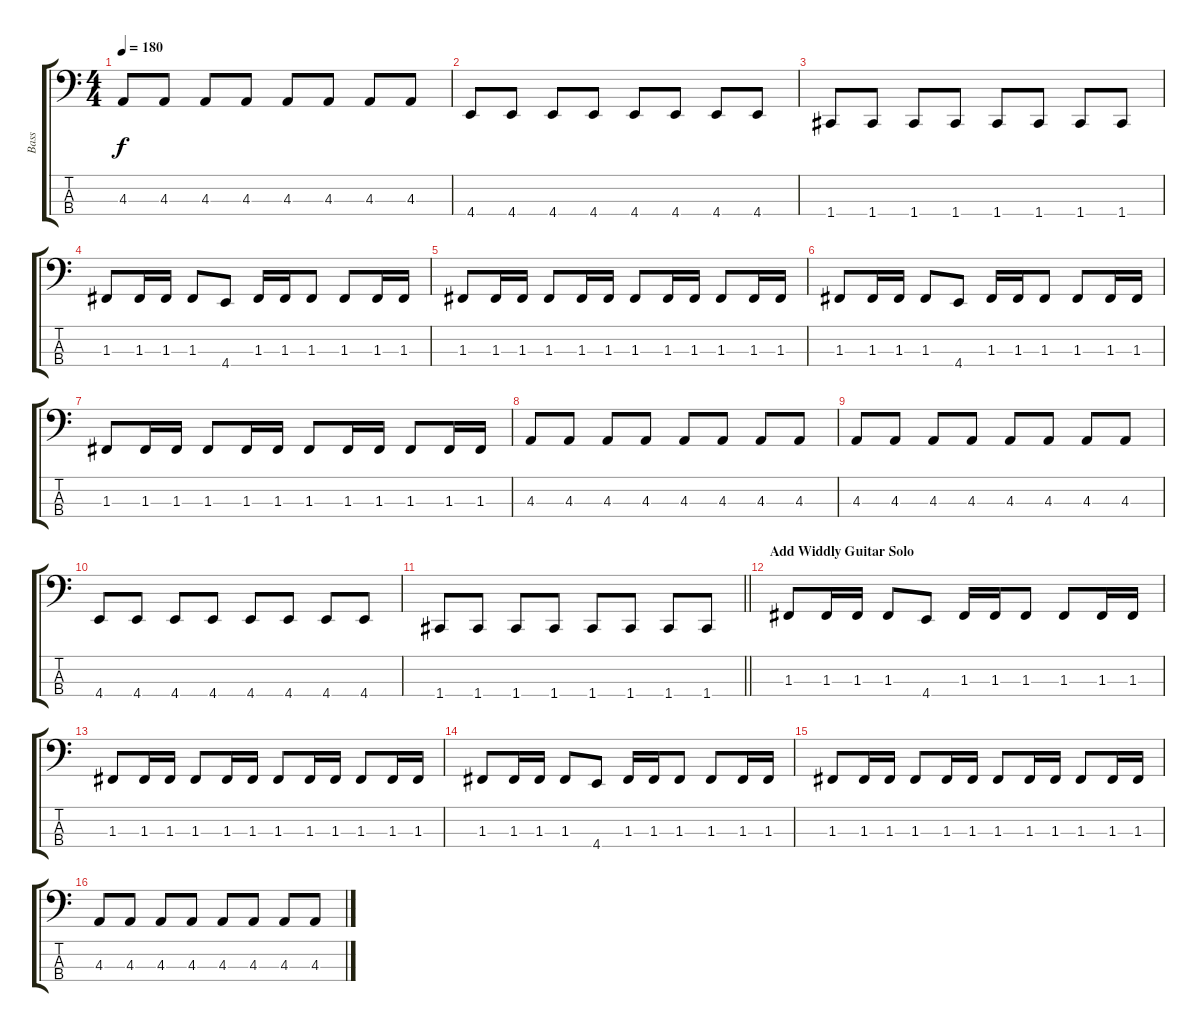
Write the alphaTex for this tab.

\track ("Bass" "Bass") {instrument electricbasspick}
\staff {score tabs}
\tuning (Eb2 Bb1 F1 C1) {hide}
\ts (4 4)
\tempo 180
\clef f4
\ks c
4.3.8{dy f} 4.3.8 4.3.8 4.3.8 4.3.8 4.3.8 4.3.8 4.3.8 |
4.4.8 4.4.8 4.4.8 4.4.8 4.4.8 4.4.8 4.4.8 4.4.8 |
1.4.8 1.4.8 1.4.8 1.4.8 1.4.8 1.4.8 1.4.8 1.4.8 |
1.3.8 1.3.16 1.3.16 1.3.8 4.4.8 1.3.16 1.3.16 1.3.8 1.3.8 1.3.16 1.3.16 |
1.3.8 1.3.16 1.3.16 1.3.8 1.3.16 1.3.16 1.3.8 1.3.16 1.3.16 1.3.8 1.3.16 1.3.16 |
1.3.8 1.3.16 1.3.16 1.3.8 4.4.8 1.3.16 1.3.16 1.3.8 1.3.8 1.3.16 1.3.16 |
1.3.8 1.3.16 1.3.16 1.3.8 1.3.16 1.3.16 1.3.8 1.3.16 1.3.16 1.3.8 1.3.16 1.3.16 |
4.3.8 4.3.8 4.3.8 4.3.8 4.3.8 4.3.8 4.3.8 4.3.8 |
4.3.8 4.3.8 4.3.8 4.3.8 4.3.8 4.3.8 4.3.8 4.3.8 |
4.4.8 4.4.8 4.4.8 4.4.8 4.4.8 4.4.8 4.4.8 4.4.8 |
\barLineRight lightlight
1.4.8 1.4.8 1.4.8 1.4.8 1.4.8 1.4.8 1.4.8 1.4.8 |
\section ("" "Add Widdly Guitar Solo")
1.3.8 1.3.16 1.3.16 1.3.8 4.4.8 1.3.16 1.3.16 1.3.8 1.3.8 1.3.16 1.3.16 |
1.3.8 1.3.16 1.3.16 1.3.8 1.3.16 1.3.16 1.3.8 1.3.16 1.3.16 1.3.8 1.3.16 1.3.16 |
1.3.8 1.3.16 1.3.16 1.3.8 4.4.8 1.3.16 1.3.16 1.3.8 1.3.8 1.3.16 1.3.16 |
1.3.8 1.3.16 1.3.16 1.3.8 1.3.16 1.3.16 1.3.8 1.3.16 1.3.16 1.3.8 1.3.16 1.3.16 |
4.3.8 4.3.8 4.3.8 4.3.8 4.3.8 4.3.8 4.3.8 4.3.8
